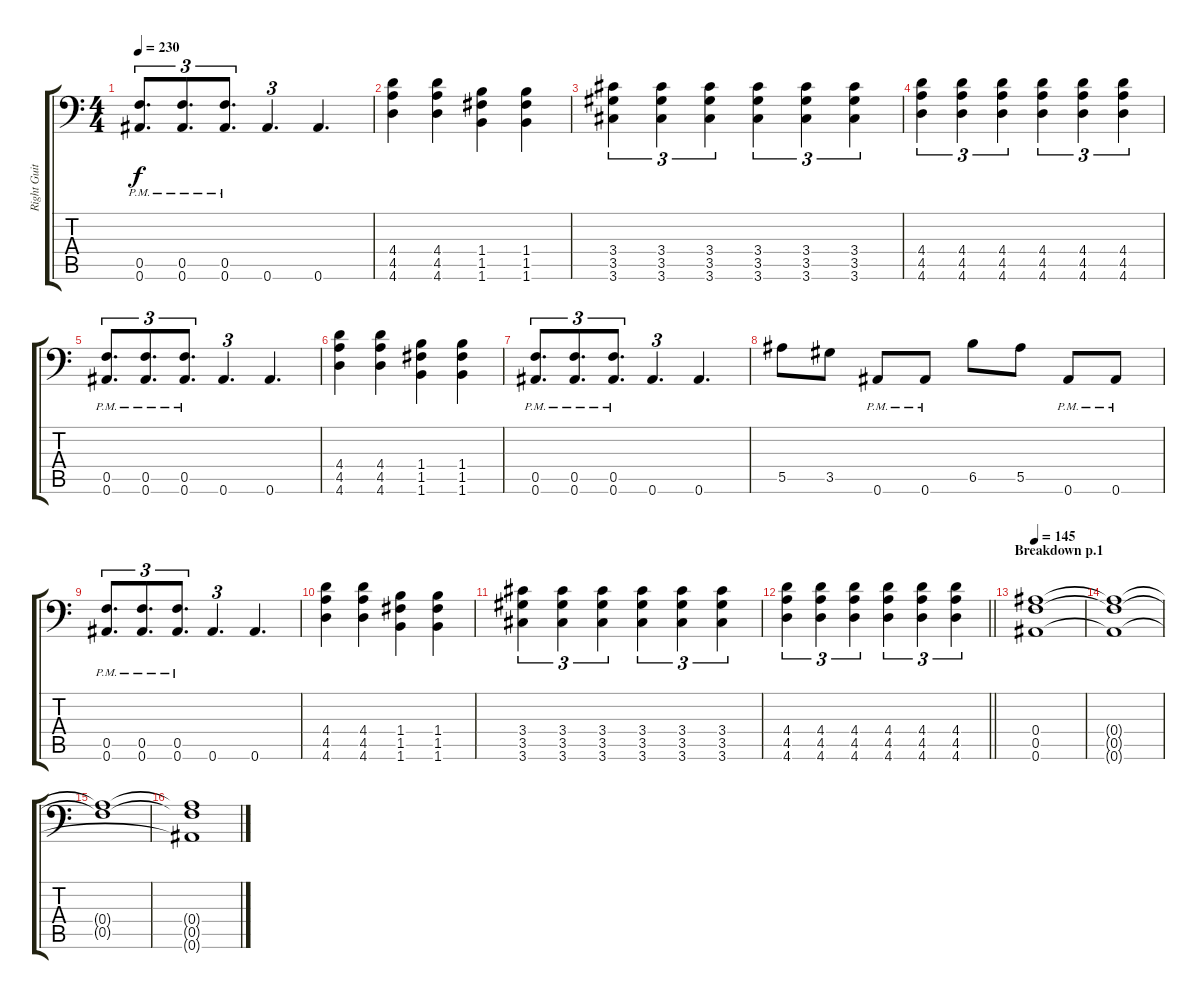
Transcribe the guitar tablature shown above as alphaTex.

\track ("Right Guitar" "Right Guit") {instrument distortionguitar}
\staff {score tabs}
\tuning (C4 G3 Eb3 Bb2 F2 Bb1) {hide}
\ts (4 4)
\tempo 230
\clef f4
\ks c
(0.5{pm} 0.6{pm}).8{d tu (3 2) dy f} (0.5{pm} 0.6{pm}).8{d tu (3 2) beam merge} (0.5{pm} 0.6{pm}).8{d tu (3 2)} 0.6.4{d tu (3 2)} 0.6.4{d} |
(4.4 4.5 4.6).4 (4.4 4.5 4.6).4 (1.4 1.5 1.6).4 (1.4 1.5 1.6).4 |
(3.4 3.5 3.6).4{tu (3 2)} (3.4 3.5 3.6).4{tu (3 2)} (3.4 3.5 3.6).4{tu (3 2)} (3.4 3.5 3.6).4{tu (3 2)} (3.4 3.5 3.6).4{tu (3 2)} (3.4 3.5 3.6).4{tu (3 2)} |
(4.4 4.5 4.6).4{tu (3 2)} (4.4 4.5 4.6).4{tu (3 2)} (4.4 4.5 4.6).4{tu (3 2)} (4.4 4.5 4.6).4{tu (3 2)} (4.4 4.5 4.6).4{tu (3 2)} (4.4 4.5 4.6).4{tu (3 2)} |
(0.5{pm} 0.6{pm}).8{d tu (3 2)} (0.5{pm} 0.6{pm}).8{d tu (3 2) beam merge} (0.5{pm} 0.6{pm}).8{d tu (3 2)} 0.6.4{d tu (3 2)} 0.6.4{d} |
(4.4 4.5 4.6).4 (4.4 4.5 4.6).4 (1.4 1.5 1.6).4 (1.4 1.5 1.6).4 |
(0.5{pm} 0.6{pm}).8{d tu (3 2)} (0.5{pm} 0.6{pm}).8{d tu (3 2) beam merge} (0.5{pm} 0.6{pm}).8{d tu (3 2)} 0.6.4{d tu (3 2)} 0.6.4{d} |
5.5.8 3.5.8 0.6{pm}.8 0.6{pm}.8 6.5.8 5.5.8 0.6{pm}.8 0.6{pm}.8 |
(0.5{pm} 0.6{pm}).8{d tu (3 2)} (0.5{pm} 0.6{pm}).8{d tu (3 2) beam merge} (0.5{pm} 0.6{pm}).8{d tu (3 2)} 0.6.4{d tu (3 2)} 0.6.4{d} |
(4.4 4.5 4.6).4 (4.4 4.5 4.6).4 (1.4 1.5 1.6).4 (1.4 1.5 1.6).4 |
(3.4 3.5 3.6).4{tu (3 2)} (3.4 3.5 3.6).4{tu (3 2)} (3.4 3.5 3.6).4{tu (3 2)} (3.4 3.5 3.6).4{tu (3 2)} (3.4 3.5 3.6).4{tu (3 2)} (3.4 3.5 3.6).4{tu (3 2)} |
\barLineRight lightlight
(4.4 4.5 4.6).4{tu (3 2)} (4.4 4.5 4.6).4{tu (3 2)} (4.4 4.5 4.6).4{tu (3 2)} (4.4 4.5 4.6).4{tu (3 2)} (4.4 4.5 4.6).4{tu (3 2)} (4.4 4.5 4.6).4{tu (3 2)} |
\section ("" "Breakdown p.1")
\tempo 145
(0.4 0.5 0.6).1{volume 12} |
(0.4{t} 0.5{t} 0.6{t}).1 |
(0.4{t} 0.5{t}).1 |
(0.4{t} 0.5{t} 0.6{t}).1
